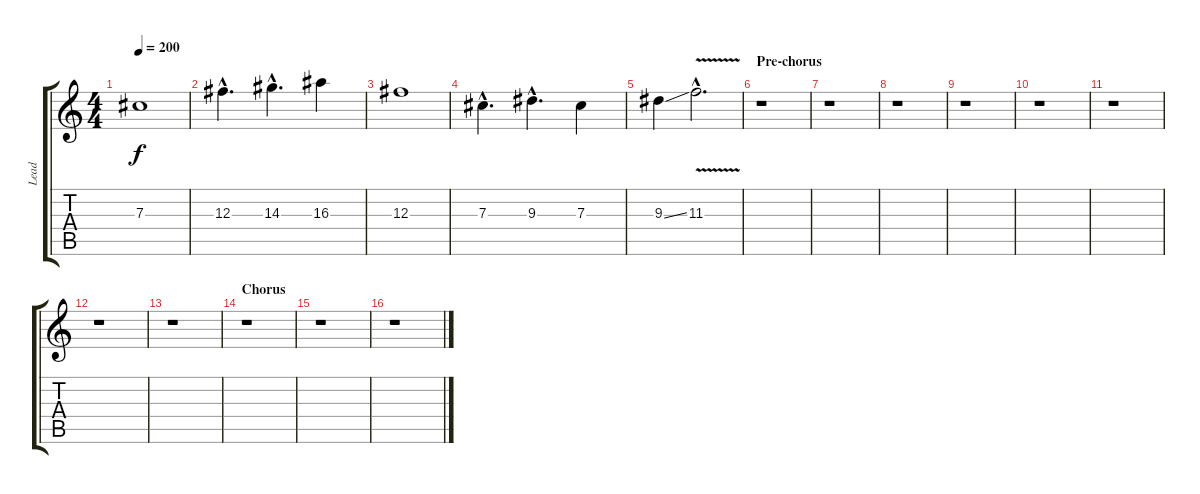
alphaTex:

\track ("Lead" "Lead") {instrument overdrivenguitar}
\staff {score tabs}
\tuning (Eb4 Bb3 Gb3 Db3 Ab2 Eb2) {hide}
\ts (4 4)
\tempo 200
\clef g2
\ks c
7.3.1{dy f} |
12.3{hac}.4{d} 14.3{hac}.4{d} 16.3.4 |
12.3.1 |
7.3{hac}.4{d} 9.3{hac}.4{d} 7.3.4 |
9.3{ss}.4 11.3{v hac}.2{d} |
\section ("" "Pre-chorus")
r.1 |
r.1 |
r.1 |
r.1 |
r.1 |
r.1 |
r.1 |
r.1 |
\section ("" "Chorus")
r.1 |
r.1 |
r.1
